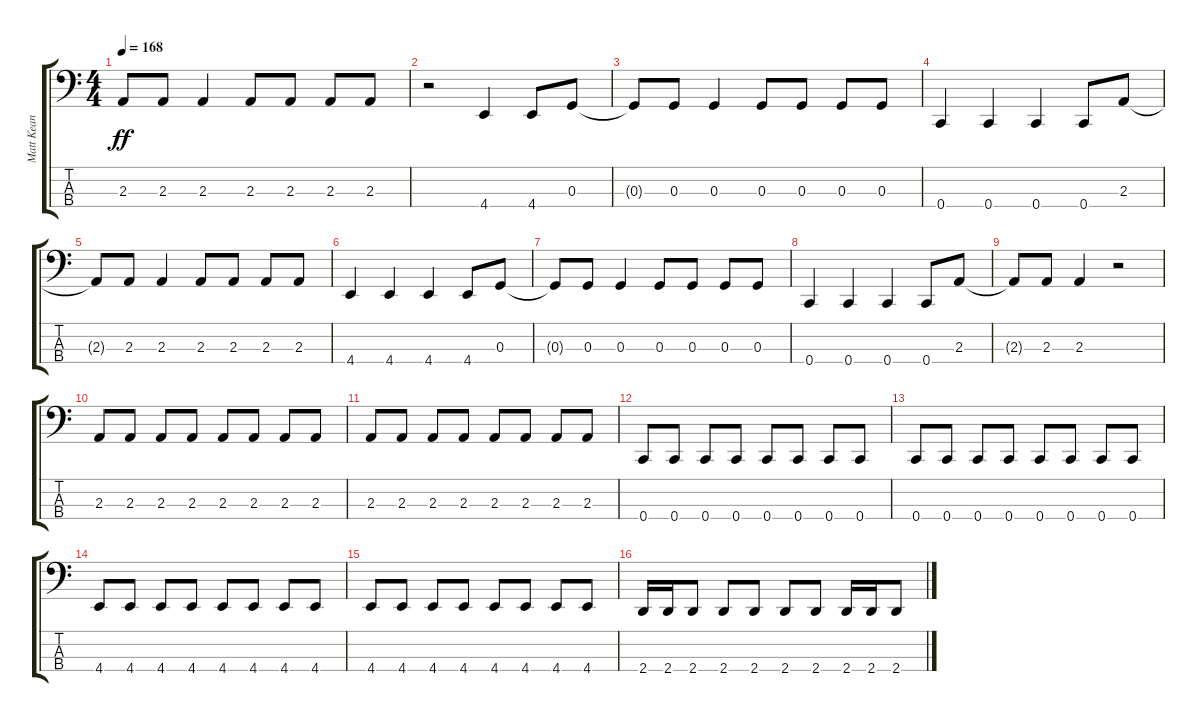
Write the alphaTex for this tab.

\track ("Matt Kean" "Matt Kean") {instrument electricbassfinger}
\staff {score tabs}
\tuning (F2 C2 G1 C1) {hide}
\ts (4 4)
\tempo 168
\clef f4
\ks c
2.3{t}.8{dy ff} 2.3.8 2.3.4 2.3.8 2.3.8 2.3.8 2.3.8 |
r.2 4.4.4 4.4.8 0.3.8 |
0.3{t}.8 0.3.8 0.3.4 0.3.8 0.3.8 0.3.8 0.3.8 |
0.4.4 0.4.4 0.4.4 0.4.8 2.3.8 |
2.3{t}.8 2.3.8 2.3.4 2.3.8 2.3.8 2.3.8 2.3.8 |
4.4.4 4.4.4 4.4.4 4.4.8 0.3.8 |
0.3{t}.8 0.3.8 0.3.4 0.3.8 0.3.8 0.3.8 0.3.8 |
0.4.4 0.4.4 0.4.4 0.4.8 2.3.8 |
2.3{t}.8 2.3.8 2.3.4 r.2 |
2.3.8 2.3.8 2.3.8 2.3.8 2.3.8 2.3.8 2.3.8 2.3.8 |
2.3.8 2.3.8 2.3.8 2.3.8 2.3.8 2.3.8 2.3.8 2.3.8 |
0.4.8 0.4.8 0.4.8 0.4.8 0.4.8 0.4.8 0.4.8 0.4.8 |
0.4.8 0.4.8 0.4.8 0.4.8 0.4.8 0.4.8 0.4.8 0.4.8 |
4.4.8 4.4.8 4.4.8 4.4.8 4.4.8 4.4.8 4.4.8 4.4.8 |
4.4.8 4.4.8 4.4.8 4.4.8 4.4.8 4.4.8 4.4.8 4.4.8 |
2.4.16 2.4.16 2.4.8 2.4.8 2.4.8 2.4.8 2.4.8 2.4.16 2.4.16 2.4.8
